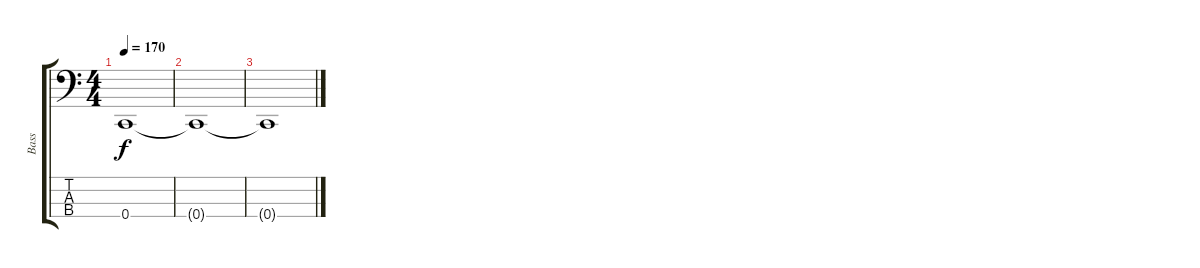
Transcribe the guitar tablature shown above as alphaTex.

\track ("Bass" "Bass") {instrument electricbasspick}
\staff {score tabs}
\tuning (Eb2 Bb1 F1 C1) {hide}
\ts (4 4)
\tempo 170
\clef f4
\ks c
0.4{t}.1{dy f} |
0.4{t}.1 |
0.4{t}.1
